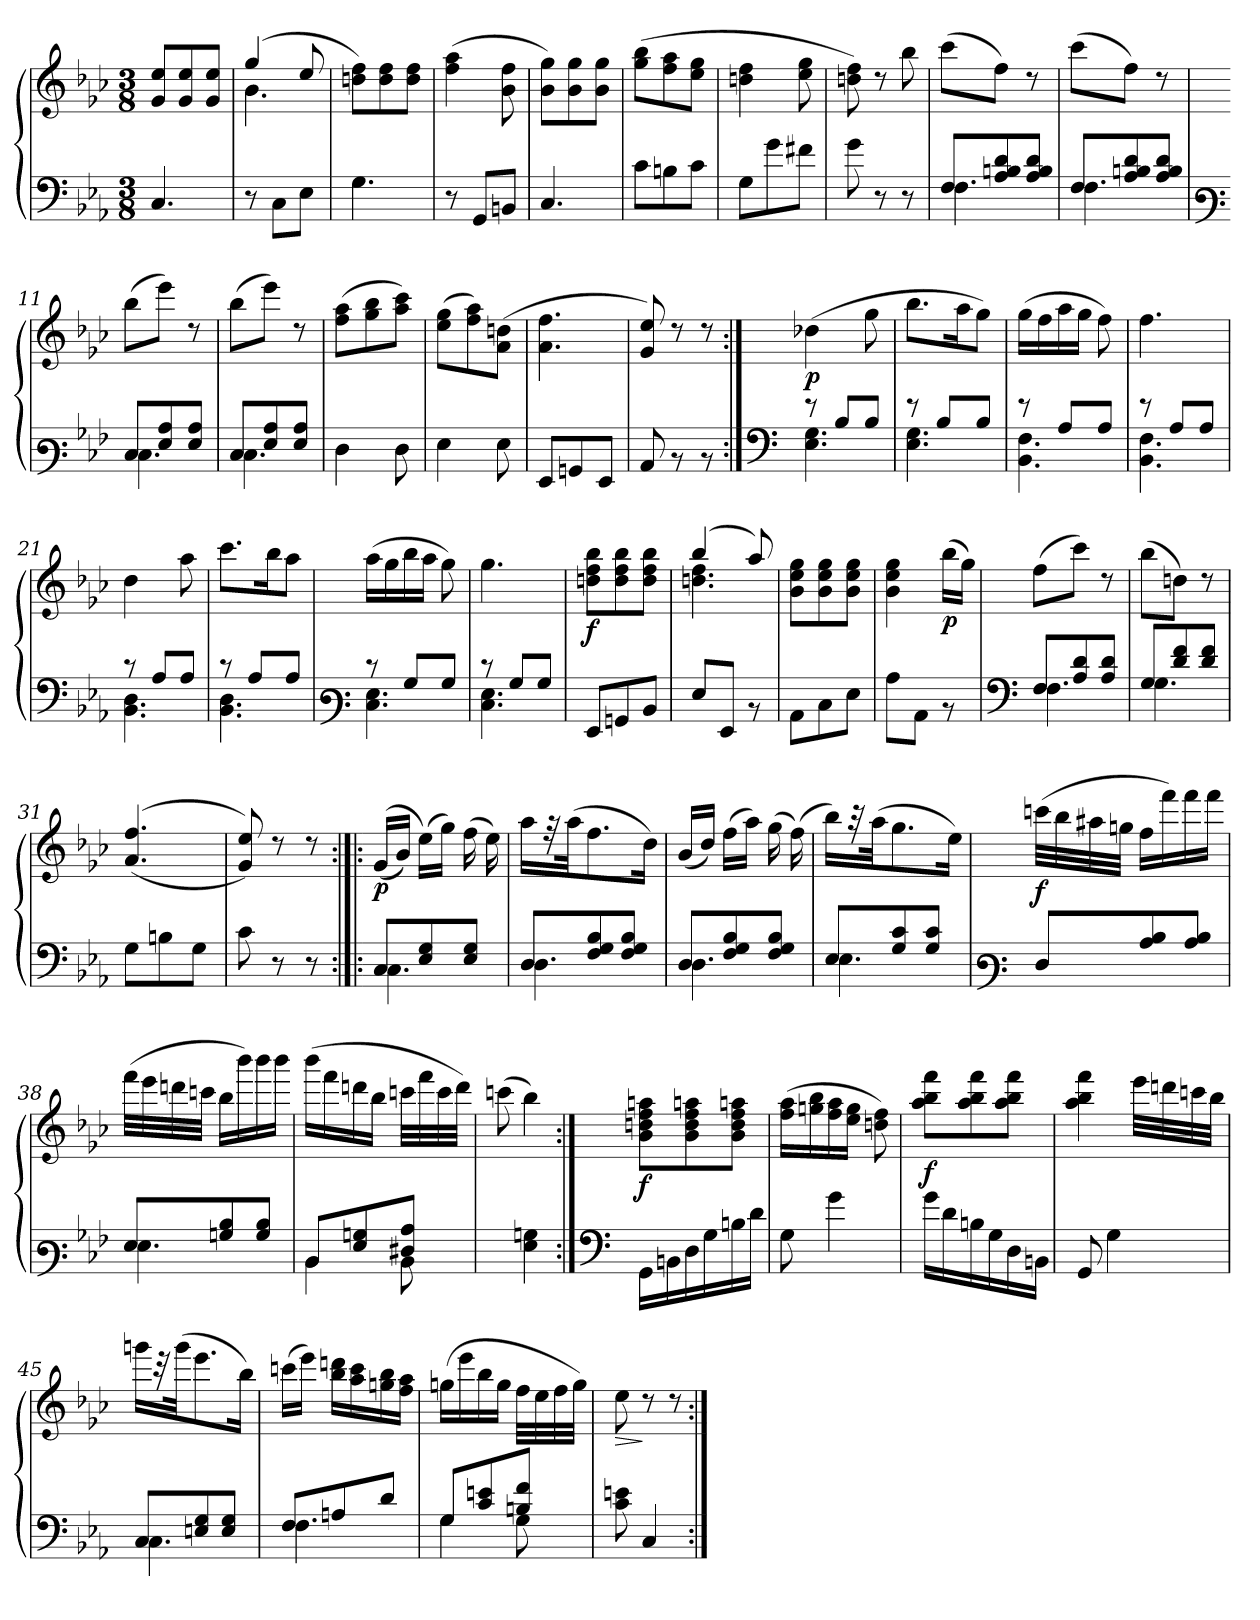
**kern	**kern	**dynam
*part1	*part1	*part1
*staff2	*staff1	*staff1/2
*clefF4	*clefG3	*
*k[b-e-a-]	*k[b-e-a-]	*
*M3/8	*M3/8	*
=1	=1	=1
4.C/	8e-/ 8cc/L	.
.	8e-/ 8cc/	.
.	8e-/ 8cc/J	.
=2	=2	=2
*	*^	*
8r	(>4ee-/	4.g\	.
8C\L	.	.	.
8E-\J	8cc/	.	.
*	*v	*v	*
=3	=3	=3
4.G\	8bn\ 8dd\L)	.
.	8b\ 8dd\	.
.	8b\ 8dd\J	.
=4	=4	=4
8r	(>4dd\ 4ff\	.
8GG/L	.	.
8BBn/J	8g\ 8dd\	.
=5	=5	=5
4.C/	8g\ 8ee-\L)	.
.	8g\ 8ee-\	.
.	8g\ 8ee-\J	.
!!LO:LB:g=z
=6	=6	=6
8c\L	(>8ee-\ 8gg\L	.
8Bn\	8dd\ 8ff\	.
8c\J	8cc\ 8ee-\J	.
=7	=7	=7
8G\L	4bn\ 4dd\	.
8g\	.	.
8f#X\J	8cc\ 8ee-\	.
=8	=8	=8
8g\	8bn\ 8dd\)	.
8r	8rb	.
8r	8gg\	.
=9	=9	=9
*^	*	*
8F/L	4.F\	(>8aa-\L	.
8A-/ 8Bn/ 8d/	.	8dd\J)	.
8A-/ 8B/ 8d/J	.	8rb	.
=10	=10	=10	=10
8F/L	4.F\	(>8aa-\L	.
8A-/ 8Bn/ 8d/	.	8dd\J)	.
8A-/ 8B/ 8d/J	.	8rb	.
!!LO:LB:g=z
=11	=11	=11	=11
*clefF3	*	*	*
8E-/L	4.E-\	(>8gg\L	.
8G/ 8c/	.	8ccc\J)	.
8G/ 8c/J	.	8rb	.
=12	=12	=12	=12
8E-/L	4.E-\	(>8gg\L	.
8G/ 8c/	.	8ccc\J)	.
8G/ 8c/J	.	8rb	.
*v	*v	*	*
=13	=13	=13
4F\	(>8dd\ 8ff\L	.
.	8ee-\ 8gg\	.
8F\	8ff\ 8aa-\J)	.
=14	=14	=14
4G\	(>8cc\ 8ee-\L	.
.	8dd\ 8ff\)	.
8G\	(>8f\ 8bn\J	.
=15	=15	=15
8GG/L	4.f\ 4.dd\	.
8BBn/	.	.
8GG/J	.	.
=16	=16	=16
8C/	8e-/ 8cc/)	.
8rD	8rb	.
8rD	8rb	.
!!LO:LB:g=z
=17:|!	=17:|!	=17:|!
*clefF4	*	*
*^	*	*
!	!	!	!LO:DY:b
8re	4.E-\ 4.G\	(>4b-X\	p
8B-/L	.	.	.
8B-/J	.	8ee-\	.
=18	=18	=18	=18
8re	4.E-\ 4.G\	8.gg\L	.
8B-/L	.	.	.
.	.	16ff\k	.
8B-/J	.	8ee-\J)	.
=19	=19	=19	=19
8rd	4.BB-\ 4.F\	(>16ee-\LL	.
.	.	16dd\	.
8A-/L	.	16ff\	.
.	.	16ee-\JJ	.
8A-/J	.	8dd\)	.
=20	=20	=20	=20
8rd	4.BB-\ 4.F\	4.dd\	.
8A-/L	.	.	.
8A-/J	.	.	.
=21	=21	=21	=21
8rc	4.BB-\ 4.D\	4b-\	.
8A-/L	.	.	.
8A-/J	.	8ff\	.
=22	=22	=22	=22
8rc	4.BB-\ 4.D\	8.aa-\L	.
8A-/L	.	.	.
.	.	16gg\k	.
8A-/J	.	8ff\J	.
!!LO:LB:g=z
=23	=23	=23	=23
*clefF3	*	*	*
8re	4.E-\ 4.G\	(>16ff\LL	.
.	.	16ee-\	.
8B-/L	.	16gg\	.
.	.	16ff\JJ	.
8B-/J	.	8ee-\)	.
=24	=24	=24	=24
8re	4.E-\ 4.G\	4.ee-\	.
8B-/L	.	.	.
8B-/J	.	.	.
*v	*v	*	*
=25	=25	=25
!	!	!LO:DY:b
8GG/L	8bn\ 8dd\ 8gg\L	f
8BBn/	8b\ 8dd\ 8gg\	.
8D/J	8b\ 8dd\ 8gg\J	.
=26	=26	=26
*	*^	*
8G/L	(>4gg/	4.bn\ 4.dd\	.
8GG/J	.	.	.
8rD	8ff/)	.	.
*	*v	*v	*
=27	=27	=27
8C\L	8g\ 8cc\ 8ee-\L	.
8E-\	8g\ 8cc\ 8ee-\	.
8G\J	8g\ 8cc\ 8ee-\J	.
=28	=28	=28
8c\L	4g\ 4cc\ 4ee-\	.
8C\J	.	.
!	!	!LO:DY:b
8rD	(>16gg\LL	p
.	16ee-\JJ)	.
!!LO:LB:g=z
=29	=29	=29
*clefF4	*	*
*^	*	*
8F/L	4.F\	(>8dd\L	.
8A-/ 8d/	.	8aa-\J)	.
8A-/ 8d/J	.	8rb	.
=30	=30	=30	=30
8G/L	4.G\	(>8gg\L	.
8d/ 8f/	.	8bn\J)	.
8d/ 8f/J	.	8rb	.
*v	*v	*	*
=31	=31	=31
8G\L	(<(>4.f/ 4.dd/	.
8Bn\	.	.
8G\J	.	.
=32	=32	=32
8c\	8e-/ 8cc/))	.
8r	8rb	.
8r	8rb	.
=33:|!|:	=33:|!|:	=33:|!|:
*^	*	*
!	!	!	!LO:DY:b
8C/L	4.C\	(<(>16e-/LL	p
.	.	16g/JJ)	.
8E-/ 8G/	.	(>16cc\LL)	.
.	.	16ee-\JJ)	.
8E-/ 8G/J	.	(>16dd\KK	.
.	.	16cc\kk)	.
=34	=34	=34	=34
8D/L	4.D\	16ff\LL	.
.	.	32rdd	.
.	.	(>32ff\Jk	.
8F/ 8G/ 8B-/	.	8.dd\	.
8F/ 8G/ 8B-/J	.	.	.
.	.	16b-\Jk)	.
=35	=35	=35	=35
8D/L	4.D\	(<16g/LL	.
.	.	16b-/JJ)	.
8F/ 8G/ 8B-/	.	(>16dd\LL	.
.	.	16ff\JJ)	.
8F/ 8G/ 8B-/J	.	(>16ee-\KK	.
.	.	(<16dd\kk)	.
=36	=36	=36	=36
8E-/L	4.E-\	16gg\LL)	.
.	.	32rff	.
.	.	(>32ff\Jk	.
8G/ 8c/	.	8.ee-\	.
8G/ 8c/J	.	.	.
.	.	16cc\Jk)	.
*v	*v	*	*
!!LO:PB:g=z
=37	=37	=37
*clefF3	*	*
!	!	!LO:DY:b
8F/L	(>32aa\LLL	f
.	32gg\	.
.	32ff#X\	.
.	32ee\JJJ	.
8c/ 8d/	16dd\LL	.
.	16ddd\)	.
8c/ 8d/J	16ddd\	.
.	16ddd\JJ	.
=38	=38	=38
*^	*	*
8G/L	4.G\	(>32ddd\LLL	.
.	.	32ccc\	.
.	.	32bb\	.
.	.	32aa\JJJ	.
8B/ 8d/	.	16gg\LL	.
.	.	16ggg\)	.
8B/ 8d/J	.	16ggg\	.
.	.	16ggg\JJ	.
=39	=39	=39	=39
8D/L	4D\	(>16ggg\LL	.
.	.	16ddd\	.
8G/ 8B/	.	16bb\	.
.	.	16gg\JJ	.
8F#X/ 8c/J	8D\	32aa\LLL	.
.	.	32ddd\	.
.	.	32aa\	.
.	.	32bb\JJJ)	.
*v	*v	*	*
=40	=40	=40
8ryy	(>8aa\	.
4G\ 4B\	4gg\)	.
!!LO:LB:g=z
=41:|!	=41:|!	=41:|!
*clefF4	*	*
!	!	!LO:DY:b
16GG\LL	8g\ 8b\ 8dd\ 8ffn\L	f
16BB\	.	.
16D\	8g\ 8b\ 8dd\ 8ffn\	.
16G\	.	.
16B\	8g\ 8b\ 8dd\ 8ffn\J	.
16d\JJ	.	.
=42	=42	=42
8G\	(>16dd\ 16ff\LL	.
.	16ee\ 16gg\	.
4g\	16dd\ 16ff\	.
.	16cc\ 16ee\JJ	.
.	8b\ 8dd\)	.
=43	=43	=43
!	!	!LO:DY:b
16g\LL	8ff\ 8gg\ 8ddd\L	f
16d\	.	.
16B\	8ff\ 8gg\ 8ddd\	.
16G\	.	.
16D\	8ff\ 8gg\ 8ddd\J	.
16BB\JJ	.	.
=44	=44	=44
8GG/	4ff\ 4gg\ 4ddd\	.
4G\	.	.
.	32ccc\LLL	.
.	32bb\	.
.	32aa\	.
.	32gg\JJJ	.
!!LO:LB:g=z
=45	=45	=45
*^	*	*
8C/L	4.C\	16eee\LL	.
.	.	32raa	.
.	.	(>32eee\Jk	.
8E/ 8G/	.	8.ccc\	.
8E/ 8G/J	.	.	.
.	.	16gg\Jk)	.
=46	=46	=46	=46
8F/L	4.F\	(>16aa\LL	.
.	.	16ccc\JJ)	.
8A/	.	16gg\ 16bb\LL	.
.	.	16ff\ 16aa\	.
8d/J	.	16ee\ 16gg\	.
.	.	16dd\ 16ff\JJ	.
=47	=47	=47	=47
8G/L	4G\	(>16ee\LL	.
.	.	16ccc\	.
8c/ 8e/	.	16gg\	.
.	.	16ee\JJ	.
8B/ 8f/J	8G\	32dd\LLL	.
.	.	32cc\	.
.	.	32dd\	.
.	.	32ee\JJJ)	.
*v	*v	*	*
=48	=48	=48
!	!	!LO:HP:b
8c\ 8e\	8cc\	>
4C/	8rb	]
.	8rb	.
=:|!	=:|!	=:|!
*-	*-	*-
